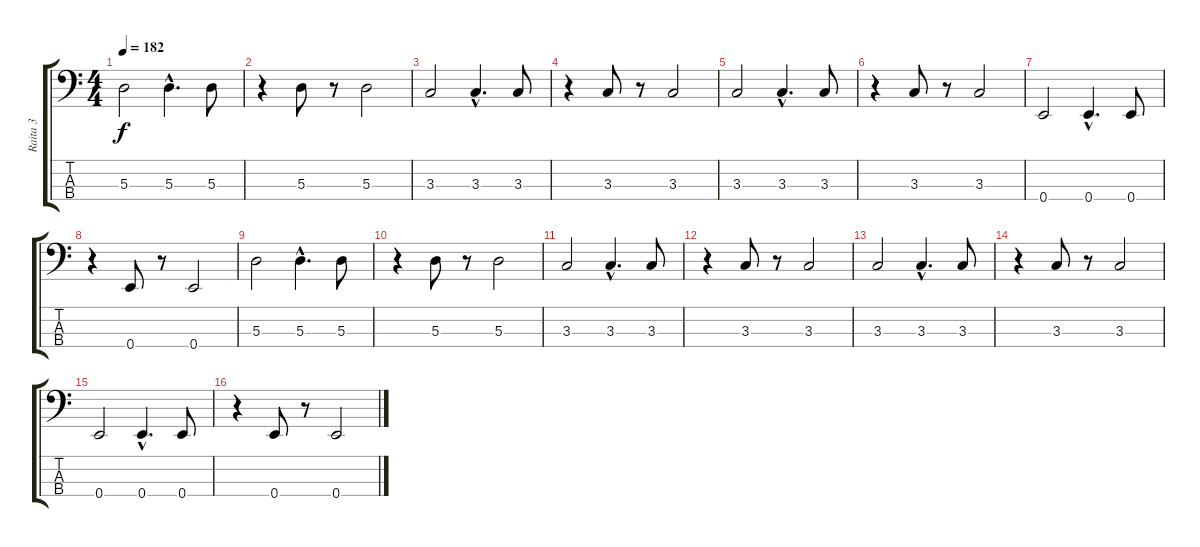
\track ("Raita 3" "Raita 3") {instrument electricbassfinger}
\staff {score tabs}
\tuning (G2 D2 A1 E1) {hide}
\ts (4 4)
\tempo 182
\clef f4
\ks c
5.3.2{dy f} 5.3{hac}.4{d} 5.3.8 |
r.4 5.3.8 r.8 5.3.2 |
3.3.2 3.3{hac}.4{d} 3.3.8 |
r.4 3.3.8 r.8 3.3.2 |
3.3.2 3.3{hac}.4{d} 3.3.8 |
r.4 3.3.8 r.8 3.3.2 |
0.4.2 0.4{hac}.4{d} 0.4.8 |
r.4 0.4.8 r.8 0.4.2 |
5.3.2 5.3{hac}.4{d} 5.3.8 |
r.4 5.3.8 r.8 5.3.2 |
3.3.2 3.3{hac}.4{d} 3.3.8 |
r.4 3.3.8 r.8 3.3.2 |
3.3.2 3.3{hac}.4{d} 3.3.8 |
r.4 3.3.8 r.8 3.3.2 |
0.4.2 0.4{hac}.4{d} 0.4.8 |
r.4 0.4.8 r.8 0.4.2
